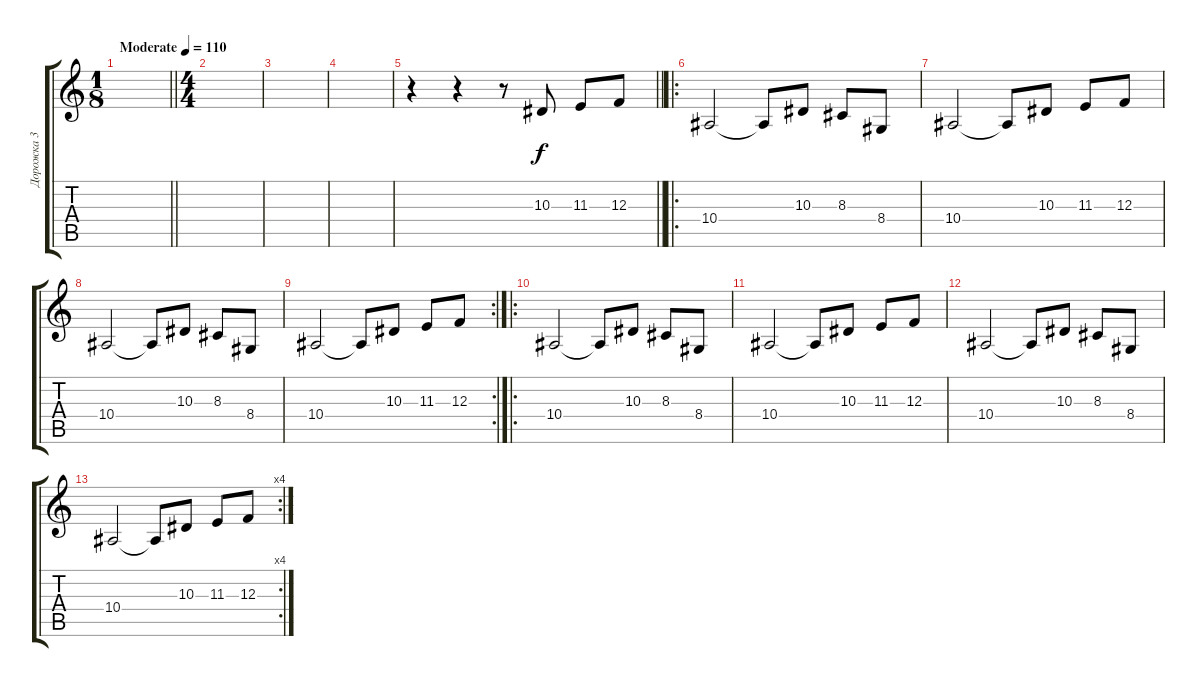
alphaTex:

\track ("Дорожка 3" "Дорожка 3") {instrument acousticgrandpiano}
\staff {score tabs}
\tuning (D4 A3 F3 C3 G2 D2) {hide}
\ts (1 8)
\tempo (110 "Moderate")
\clef g2
\barLineRight lightlight
\ks c
|
\ts (4 4)
|
|
|
\barLineRight lightlight
r.4 r.4 r.8 10.3.8 11.3.8 12.3.8 |
\ro
10.4.2 10.4{t}.8 10.3.8 8.3.8 8.4.8 |
10.4.2 10.4{t}.8 10.3.8 11.3.8 12.3.8 |
10.4.2 10.4{t}.8 10.3.8 8.3.8 8.4.8 |
\rc 2
10.4.2 10.4{t}.8 10.3.8 11.3.8 12.3.8 |
\ro
10.4.2 10.4{t}.8 10.3.8 8.3.8 8.4.8 |
10.4.2 10.4{t}.8 10.3.8 11.3.8 12.3.8 |
10.4.2 10.4{t}.8 10.3.8 8.3.8 8.4.8 |
\rc 4
10.4.2 10.4{t}.8 10.3.8 11.3.8 12.3.8
